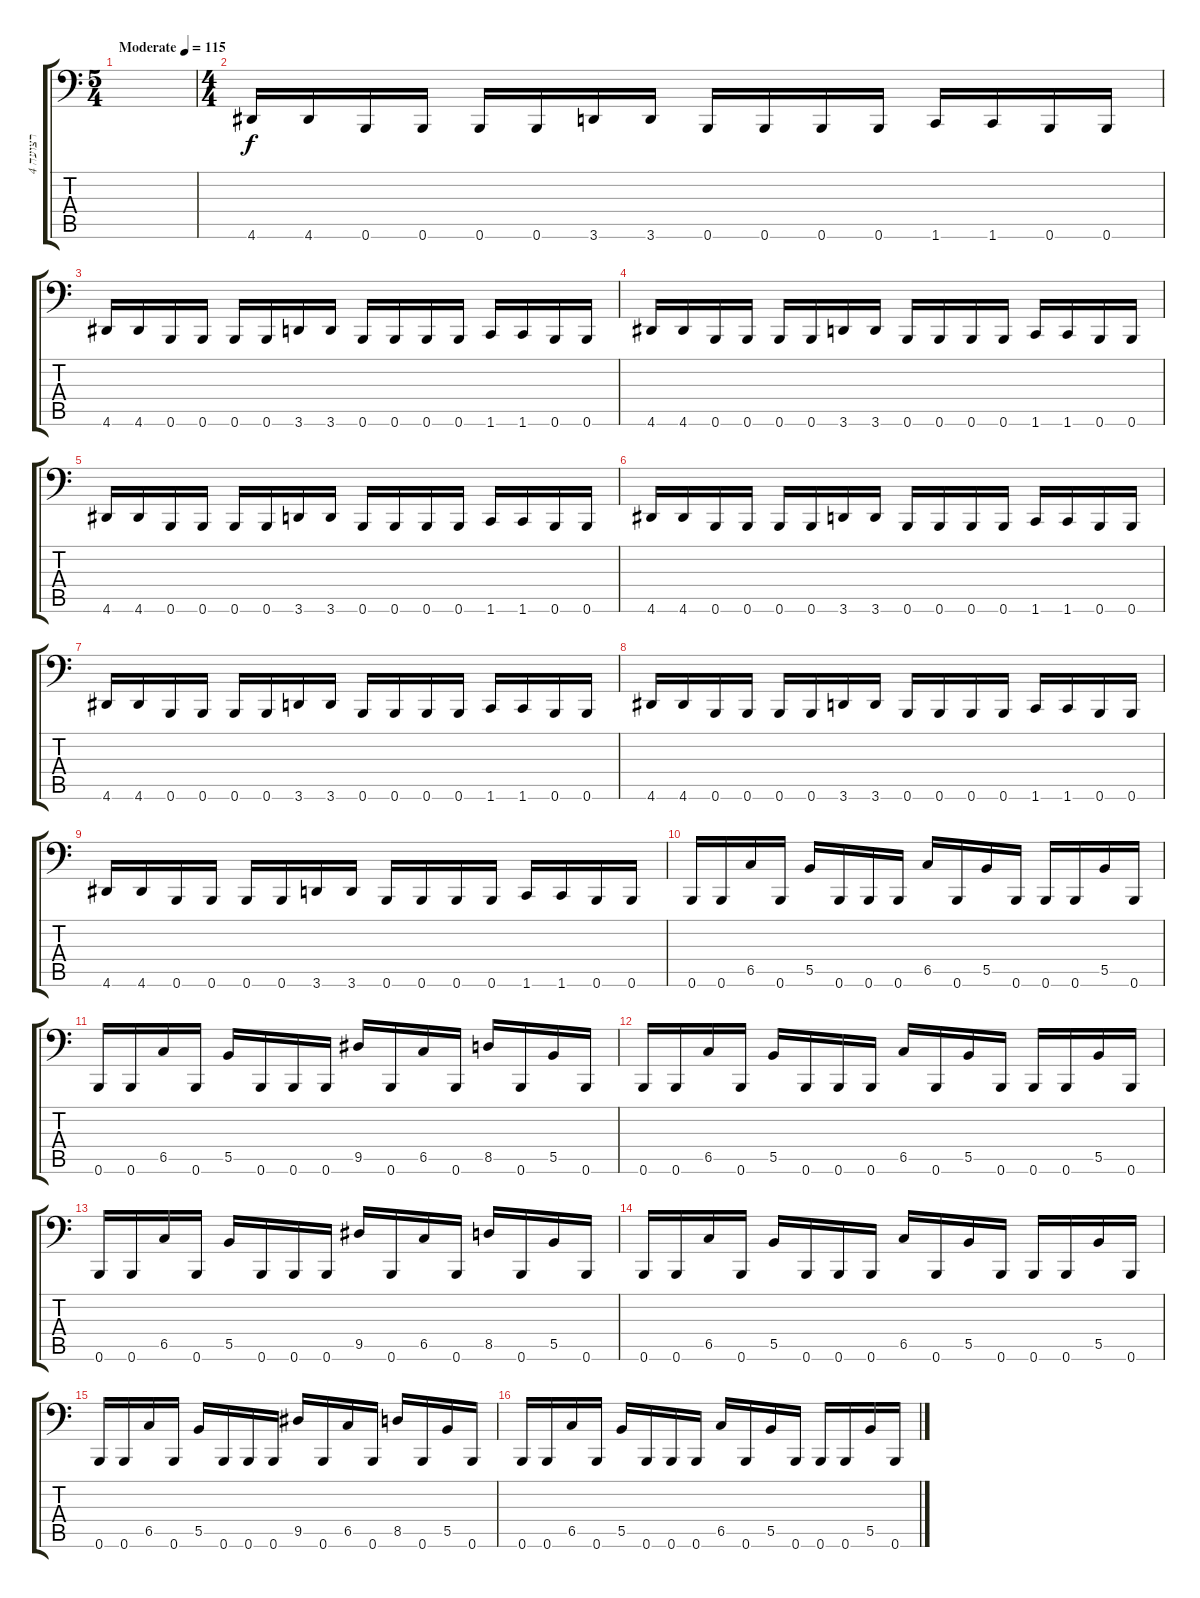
\track ("רצועה 4" "רצועה 4") {instrument electricbasspick}
\staff {score tabs}
\tuning (Db3 Ab2 E2 B1 Gb1 B0) {hide}
\ts (5 4)
\tempo (115 "Moderate")
\clef f4
\ks c
|
\ts (4 4)
4.6.16 4.6.16 0.6.16 0.6.16 0.6.16 0.6.16 3.6.16 3.6.16 0.6.16 0.6.16 0.6.16 0.6.16 1.6.16 1.6.16 0.6.16 0.6.16 |
4.6.16 4.6.16 0.6.16 0.6.16 0.6.16 0.6.16 3.6.16 3.6.16 0.6.16 0.6.16 0.6.16 0.6.16 1.6.16 1.6.16 0.6.16 0.6.16 |
4.6.16 4.6.16 0.6.16 0.6.16 0.6.16 0.6.16 3.6.16 3.6.16 0.6.16 0.6.16 0.6.16 0.6.16 1.6.16 1.6.16 0.6.16 0.6.16 |
4.6.16 4.6.16 0.6.16 0.6.16 0.6.16 0.6.16 3.6.16 3.6.16 0.6.16 0.6.16 0.6.16 0.6.16 1.6.16 1.6.16 0.6.16 0.6.16 |
4.6.16 4.6.16 0.6.16 0.6.16 0.6.16 0.6.16 3.6.16 3.6.16 0.6.16 0.6.16 0.6.16 0.6.16 1.6.16 1.6.16 0.6.16 0.6.16 |
4.6.16 4.6.16 0.6.16 0.6.16 0.6.16 0.6.16 3.6.16 3.6.16 0.6.16 0.6.16 0.6.16 0.6.16 1.6.16 1.6.16 0.6.16 0.6.16 |
4.6.16 4.6.16 0.6.16 0.6.16 0.6.16 0.6.16 3.6.16 3.6.16 0.6.16 0.6.16 0.6.16 0.6.16 1.6.16 1.6.16 0.6.16 0.6.16 |
4.6.16 4.6.16 0.6.16 0.6.16 0.6.16 0.6.16 3.6.16 3.6.16 0.6.16 0.6.16 0.6.16 0.6.16 1.6.16 1.6.16 0.6.16 0.6.16 |
0.6.16 0.6.16 6.5.16 0.6.16 5.5.16 0.6.16 0.6.16 0.6.16 6.5.16 0.6.16 5.5.16 0.6.16 0.6.16 0.6.16 5.5.16 0.6.16 |
0.6.16 0.6.16 6.5.16 0.6.16 5.5.16 0.6.16 0.6.16 0.6.16 9.5.16 0.6.16 6.5.16 0.6.16 8.5.16 0.6.16 5.5.16 0.6.16 |
0.6.16 0.6.16 6.5.16 0.6.16 5.5.16 0.6.16 0.6.16 0.6.16 6.5.16 0.6.16 5.5.16 0.6.16 0.6.16 0.6.16 5.5.16 0.6.16 |
0.6.16 0.6.16 6.5.16 0.6.16 5.5.16 0.6.16 0.6.16 0.6.16 9.5.16 0.6.16 6.5.16 0.6.16 8.5.16 0.6.16 5.5.16 0.6.16 |
0.6.16 0.6.16 6.5.16 0.6.16 5.5.16 0.6.16 0.6.16 0.6.16 6.5.16 0.6.16 5.5.16 0.6.16 0.6.16 0.6.16 5.5.16 0.6.16 |
0.6.16 0.6.16 6.5.16 0.6.16 5.5.16 0.6.16 0.6.16 0.6.16 9.5.16 0.6.16 6.5.16 0.6.16 8.5.16 0.6.16 5.5.16 0.6.16 |
0.6.16 0.6.16 6.5.16 0.6.16 5.5.16 0.6.16 0.6.16 0.6.16 6.5.16 0.6.16 5.5.16 0.6.16 0.6.16 0.6.16 5.5.16 0.6.16
